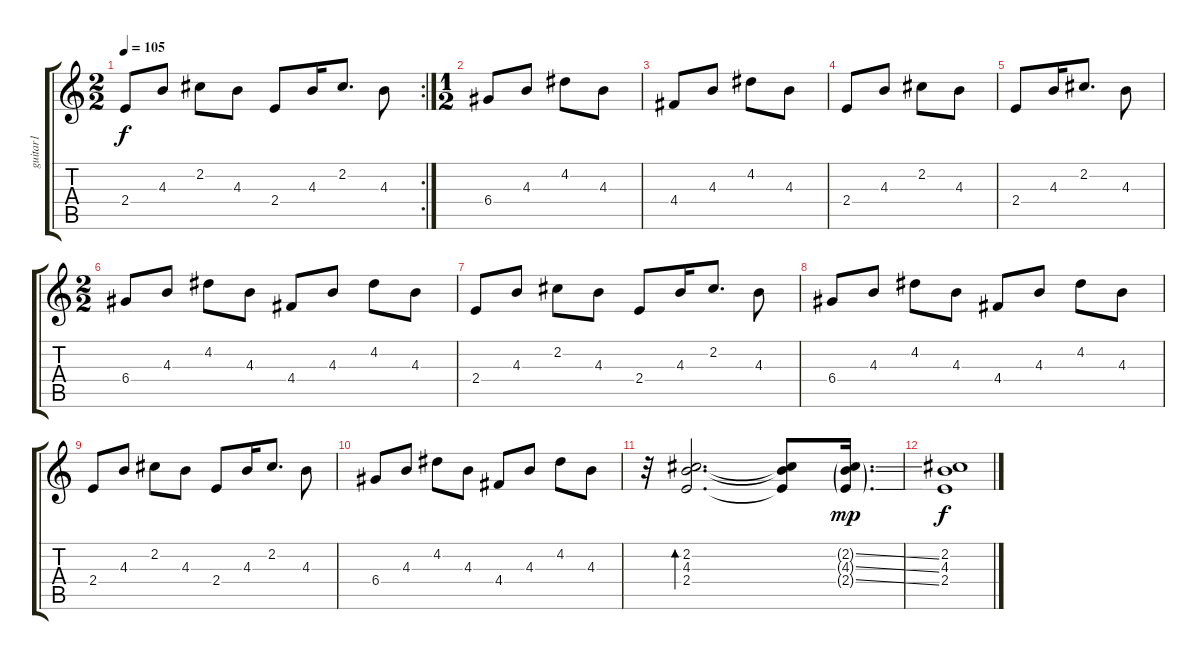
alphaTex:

\track ("guitar1" "guitar1") {instrument distortionguitar}
\staff {score tabs}
\tuning (E4 B3 G3 D3 A2 E2) {hide}
\rc 2
\ts (2 2)
\tempo 105
\clef g2
\ks c
2.4.8{dy f} 4.3.8 2.2.8 4.3.8 2.4.8 4.3.16 2.2.8{d} 4.3.8 |
\ts (1 2)
6.4.8 4.3.8 4.2.8 4.3.8 |
4.4.8 4.3.8 4.2.8 4.3.8 |
2.4.8 4.3.8 2.2.8 4.3.8 |
2.4.8 4.3.16 2.2.8{d} 4.3.8 |
\ts (2 2)
6.4.8 4.3.8 4.2.8 4.3.8 4.4.8 4.3.8 4.2.8 4.3.8 |
2.4.8 4.3.8 2.2.8 4.3.8 2.4.8 4.3.16 2.2.8{d} 4.3.8 |
6.4.8 4.3.8 4.2.8 4.3.8 4.4.8 4.3.8 4.2.8 4.3.8 |
2.4.8 4.3.8 2.2.8 4.3.8 2.4.8 4.3.16 2.2.8{d} 4.3.8 |
6.4.8 4.3.8 4.2.8 4.3.8 4.4.8 4.3.8 4.2.8 4.3.8 |
r.32 (2.2 4.3 2.4).2{d bd 480} (2.2{t} 4.3{t} 2.4{t}).8 (2.2{ss g} 4.3{ss g} 2.4{ss g}).16{d dy mp} |
(2.2 4.3 2.4).1{dy f}
